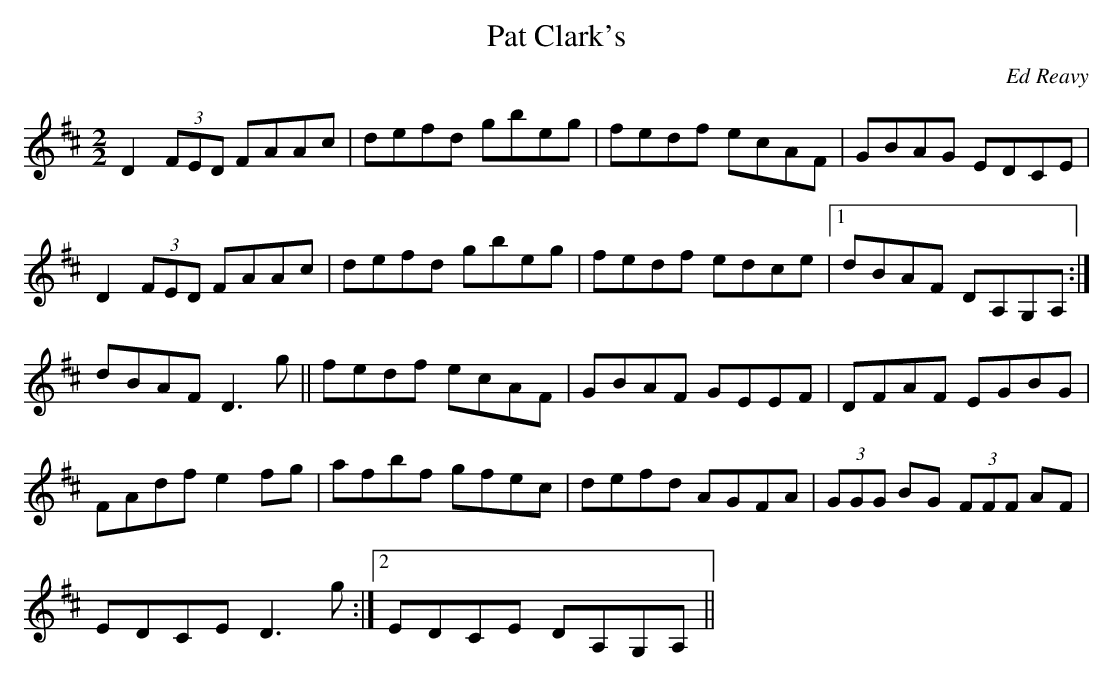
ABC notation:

X:1
T:Pat Clark's
C:Ed Reavy
M:2/2
L:1/8
K:D
D2 (3FED FAAc|defd  gbeg|fedf ecAF|GBAG EDCE|
D2 (3FED FAAc|defd gbeg|fedf edce|1dBAF DA,G,A,:|
2dBAF D3 g||fedf ecAF|GBAF GEEF|DFAF EGBG|
FAdf e2 fg|afbf gfec|defd AGFA|(3GGG BG (3FFF AF|
1EDCE D3 g:|2EDCE DA,G,A,||
